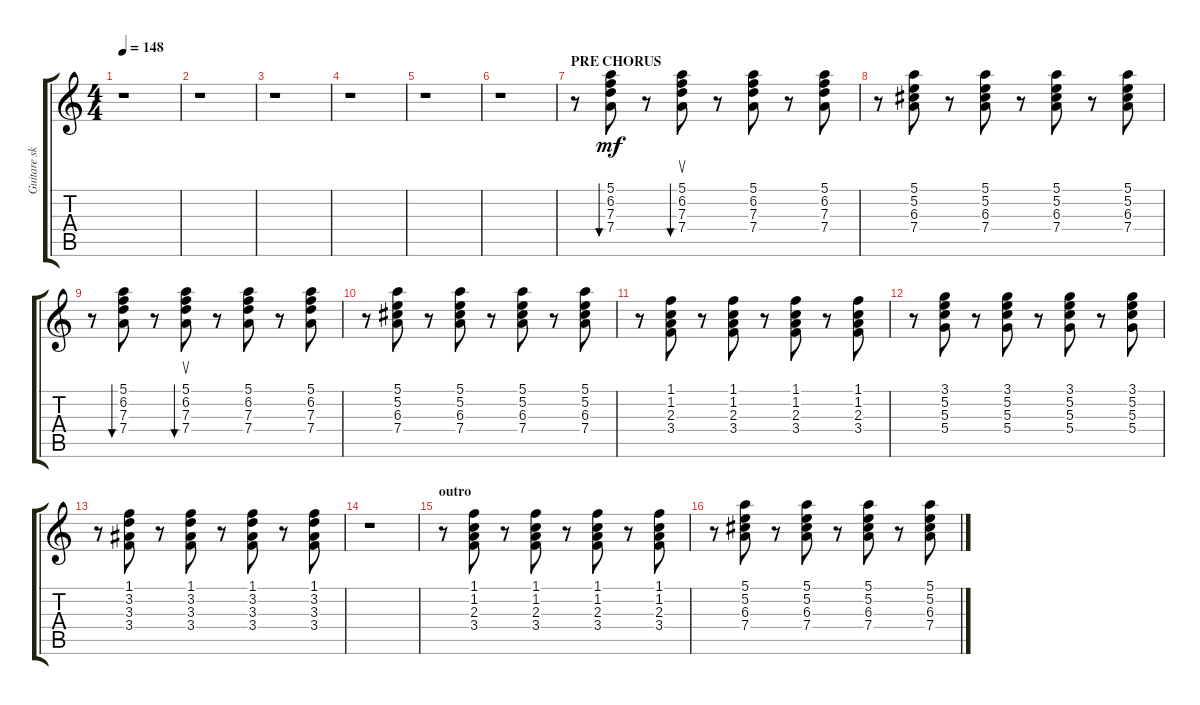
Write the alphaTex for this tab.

\track ("Guitare ska" "Guitare sk") {instrument electricguitarclean}
\staff {score tabs}
\tuning (E4 B3 G3 D3 A2 E2) {hide}
\ts (4 4)
\tempo 148
\clef g2
\ks c
r.1{dy f} |
r.1 |
r.1 |
r.1 |
r.1 |
r.1 |
\section ("" "PRE CHORUS")
r.8 (5.1 6.2 7.3 7.4).8{bu 30 dy mf} r.8 (5.1 6.2 7.3 7.4).8{su bu 30} r.8 (5.1 6.2 7.3 7.4).8 r.8 (5.1 6.2 7.3 7.4).8 |
r.8 (5.1 5.2 6.3 7.4).8 r.8 (5.1 5.2 6.3 7.4).8 r.8 (5.1 5.2 6.3 7.4).8 r.8 (5.1 5.2 6.3 7.4).8 |
r.8 (5.1 6.2 7.3 7.4).8{bu 30} r.8 (5.1 6.2 7.3 7.4).8{su bu 30} r.8 (5.1 6.2 7.3 7.4).8 r.8 (5.1 6.2 7.3 7.4).8 |
r.8 (5.1 5.2 6.3 7.4).8 r.8 (5.1 5.2 6.3 7.4).8 r.8 (5.1 5.2 6.3 7.4).8 r.8 (5.1 5.2 6.3 7.4).8 |
r.8 (1.1 1.2 2.3 3.4).8 r.8 (1.1 1.2 2.3 3.4).8 r.8 (1.1 1.2 2.3 3.4).8 r.8 (1.1 1.2 2.3 3.4).8 |
r.8 (3.1 5.2 5.3 5.4).8 r.8 (3.1 5.2 5.3 5.4).8 r.8 (3.1 5.2 5.3 5.4).8 r.8 (3.1 5.2 5.3 5.4).8 |
r.8 (1.1 3.2 3.3 3.4).8 r.8 (1.1 3.2 3.3 3.4).8 r.8 (1.1 3.2 3.3 3.4).8 r.8 (1.1 3.2 3.3 3.4).8 |
r.1 |
\section ("" "outro")
r.8 (1.1 1.2 2.3 3.4).8 r.8 (1.1 1.2 2.3 3.4).8 r.8 (1.1 1.2 2.3 3.4).8 r.8 (1.1 1.2 2.3 3.4).8 |
r.8 (5.1 5.2 6.3 7.4).8 r.8 (5.1 5.2 6.3 7.4).8 r.8 (5.1 5.2 6.3 7.4).8 r.8 (5.1 5.2 6.3 7.4).8
